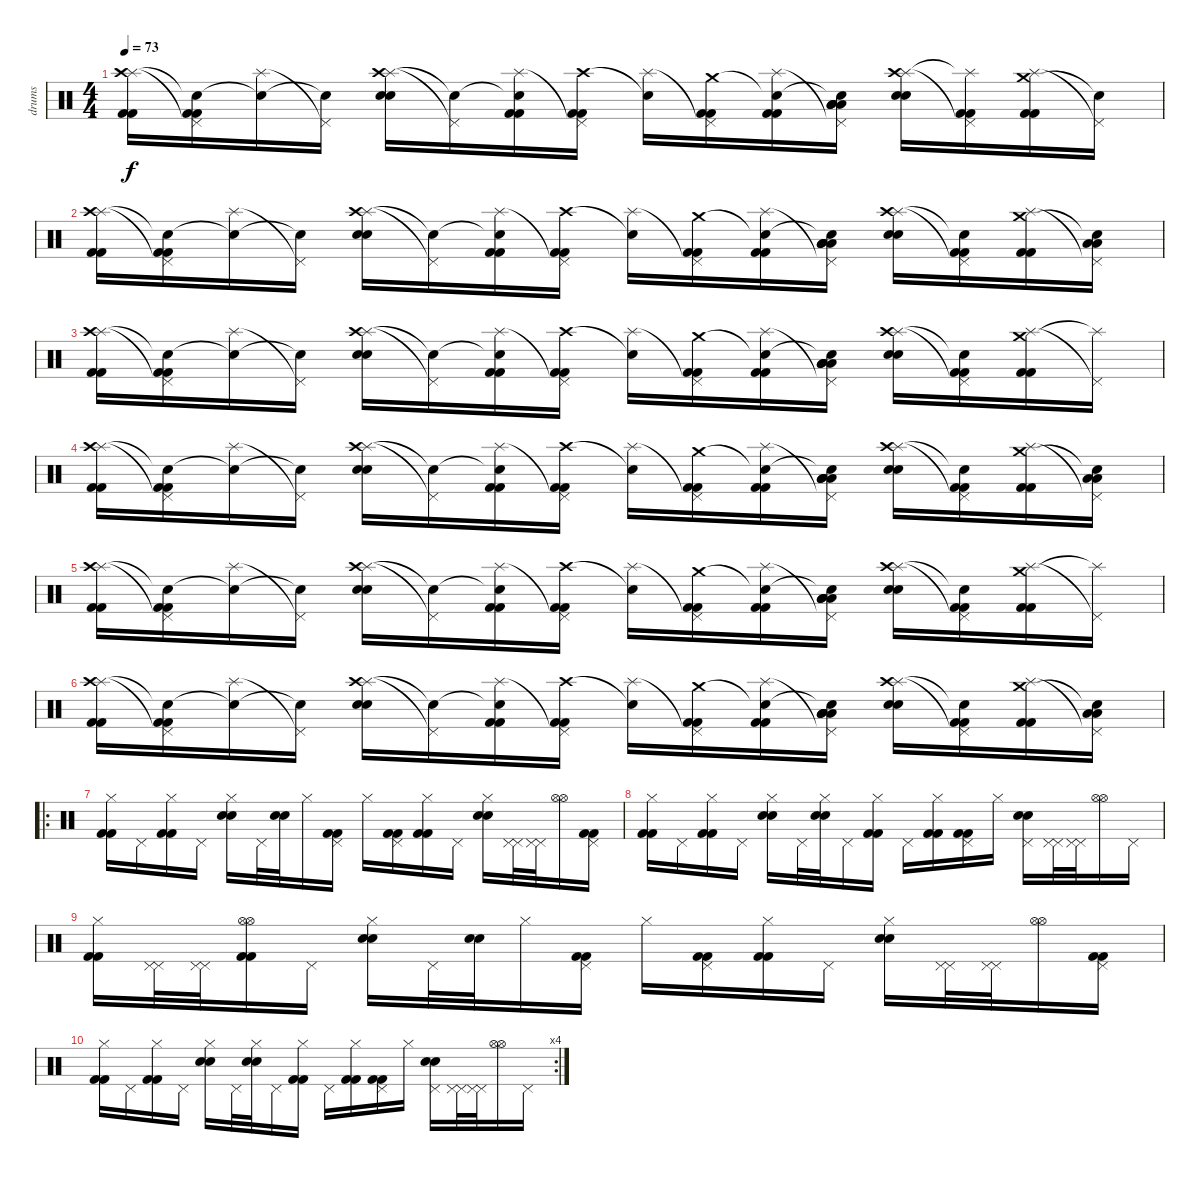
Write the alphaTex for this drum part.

\track ("drums" "drums") {instrument percussion}
\staff {score}
\articulation defaults
\ts (4 4)
\tempo 73
\clef neutral
\ks c
("Splash (hit)" "Crash high (hit)" "Kick (hit) 2" "Kick (hit) 2").16{dy f} ("Pedal Hi-Hat (hit)"{t} "Snare (hit)"{t} "Kick (hit) 2" "Kick (hit) 2").16 ("Splash (hit)" "Snare (hit)"{t}).16 ("Pedal Hi-Hat (hit)"{t} "Snare (hit)"{t}).16 ("Splash (hit)" "Crash high (hit)" "Electric Snare (hit)" "Electric Snare (hit)").16 ("Pedal Hi-Hat (hit)"{t} "Snare (hit)"{t}).16 ("Splash (hit)" "Snare (hit)"{t} "Kick (hit) 2" "Kick (hit) 2").16 ("Pedal Hi-Hat (hit)"{t} "Crash high (hit)" "Kick (hit) 2" "Kick (hit) 2").16 ("Splash (hit)" "Snare (hit)"{t}).16 ("Pedal Hi-Hat (hit)"{t} "Crash medium (hit)" "Kick (hit) 2" "Kick (hit) 2").16 ("Splash (hit)" "Snare (hit)"{t} "Kick (hit) 2" "Kick (hit) 2").16 ("Pedal Hi-Hat (hit)"{t} "Snare (hit)"{t} "Low Tom (hit)" "Low Tom (hit)" "Low Tom (hit)" "Low Tom (hit)").16 ("Splash (hit)" "Crash high (hit)" "Electric Snare (hit)" "Electric Snare (hit)").16 ("Pedal Hi-Hat (hit)"{t} "Splash (hit)"{t} "Kick (hit) 2" "Kick (hit) 2").16 ("Splash (hit)" "Crash medium (hit)" "Kick (hit) 2" "Kick (hit) 2").16 ("Pedal Hi-Hat (hit)"{t} "Snare (hit)"{t}).16 |
("Splash (hit)" "Crash high (hit)" "Kick (hit) 2" "Kick (hit) 2").16 ("Pedal Hi-Hat (hit)"{t} "Snare (hit)"{t} "Kick (hit) 2" "Kick (hit) 2").16 ("Splash (hit)" "Snare (hit)"{t}).16 ("Pedal Hi-Hat (hit)"{t} "Snare (hit)"{t}).16 ("Splash (hit)" "Crash high (hit)" "Electric Snare (hit)" "Electric Snare (hit)").16 ("Pedal Hi-Hat (hit)"{t} "Snare (hit)"{t}).16 ("Splash (hit)" "Snare (hit)"{t} "Kick (hit) 2" "Kick (hit) 2").16 ("Pedal Hi-Hat (hit)"{t} "Crash high (hit)" "Kick (hit) 2" "Kick (hit) 2").16 ("Splash (hit)" "Snare (hit)"{t}).16 ("Pedal Hi-Hat (hit)"{t} "Crash medium (hit)" "Kick (hit) 2" "Kick (hit) 2").16 ("Splash (hit)" "Snare (hit)"{t} "Kick (hit) 2" "Kick (hit) 2").16 ("Pedal Hi-Hat (hit)"{t} "Snare (hit)"{t} "Low Tom (hit)" "Low Tom (hit)" "Low Tom (hit)" "Low Tom (hit)").16 ("Splash (hit)" "Crash high (hit)" "Electric Snare (hit)" "Electric Snare (hit)").16 ("Pedal Hi-Hat (hit)"{t} "Snare (hit)"{t} "Kick (hit) 2" "Kick (hit) 2").16 ("Splash (hit)" "Crash medium (hit)" "Kick (hit) 2" "Kick (hit) 2").16 ("Pedal Hi-Hat (hit)"{t} "Snare (hit)"{t} "Low Tom (hit)" "Low Tom (hit)").16 |
("Splash (hit)" "Crash high (hit)" "Kick (hit) 2" "Kick (hit) 2").16 ("Pedal Hi-Hat (hit)"{t} "Snare (hit)"{t} "Kick (hit) 2" "Kick (hit) 2").16 ("Splash (hit)" "Snare (hit)"{t}).16 ("Pedal Hi-Hat (hit)"{t} "Snare (hit)"{t}).16 ("Splash (hit)" "Crash high (hit)" "Electric Snare (hit)" "Electric Snare (hit)").16 ("Pedal Hi-Hat (hit)"{t} "Snare (hit)"{t}).16 ("Splash (hit)" "Snare (hit)"{t} "Kick (hit) 2" "Kick (hit) 2").16 ("Pedal Hi-Hat (hit)"{t} "Crash high (hit)" "Kick (hit) 2" "Kick (hit) 2").16 ("Splash (hit)" "Snare (hit)"{t}).16 ("Pedal Hi-Hat (hit)"{t} "Crash medium (hit)" "Kick (hit) 2" "Kick (hit) 2").16 ("Splash (hit)" "Snare (hit)"{t} "Kick (hit) 2" "Kick (hit) 2").16 ("Pedal Hi-Hat (hit)"{t} "Snare (hit)"{t} "Low Tom (hit)" "Low Tom (hit)" "Low Tom (hit)" "Low Tom (hit)").16 ("Splash (hit)" "Crash high (hit)" "Electric Snare (hit)" "Electric Snare (hit)").16 ("Pedal Hi-Hat (hit)"{t} "Snare (hit)"{t} "Kick (hit) 2" "Kick (hit) 2").16 ("Splash (hit)" "Crash medium (hit)" "Kick (hit) 2" "Kick (hit) 2").16 ("Pedal Hi-Hat (hit)"{t} "Splash (hit)"{t}).16 |
("Splash (hit)" "Crash high (hit)" "Kick (hit) 2" "Kick (hit) 2").16 ("Pedal Hi-Hat (hit)"{t} "Snare (hit)"{t} "Kick (hit) 2" "Kick (hit) 2").16 ("Splash (hit)" "Snare (hit)"{t}).16 ("Pedal Hi-Hat (hit)"{t} "Snare (hit)"{t}).16 ("Splash (hit)" "Crash high (hit)" "Electric Snare (hit)" "Electric Snare (hit)").16 ("Pedal Hi-Hat (hit)"{t} "Snare (hit)"{t}).16 ("Splash (hit)" "Snare (hit)"{t} "Kick (hit) 2" "Kick (hit) 2").16 ("Pedal Hi-Hat (hit)"{t} "Crash high (hit)" "Kick (hit) 2" "Kick (hit) 2").16 ("Splash (hit)" "Snare (hit)"{t}).16 ("Pedal Hi-Hat (hit)"{t} "Crash medium (hit)" "Kick (hit) 2" "Kick (hit) 2").16 ("Splash (hit)" "Snare (hit)"{t} "Kick (hit) 2" "Kick (hit) 2").16 ("Pedal Hi-Hat (hit)"{t} "Snare (hit)"{t} "Low Tom (hit)" "Low Tom (hit)" "Low Tom (hit)" "Low Tom (hit)").16 ("Splash (hit)" "Crash high (hit)" "Electric Snare (hit)" "Electric Snare (hit)").16 ("Pedal Hi-Hat (hit)"{t} "Snare (hit)"{t} "Kick (hit) 2" "Kick (hit) 2").16 ("Splash (hit)" "Crash medium (hit)" "Kick (hit) 2" "Kick (hit) 2").16 ("Pedal Hi-Hat (hit)"{t} "Snare (hit)"{t} "Low Tom (hit)" "Low Tom (hit)").16 |
("Splash (hit)" "Crash high (hit)" "Kick (hit) 2" "Kick (hit) 2").16 ("Pedal Hi-Hat (hit)"{t} "Snare (hit)"{t} "Kick (hit) 2" "Kick (hit) 2").16 ("Splash (hit)" "Snare (hit)"{t}).16 ("Pedal Hi-Hat (hit)"{t} "Snare (hit)"{t}).16 ("Splash (hit)" "Crash high (hit)" "Electric Snare (hit)" "Electric Snare (hit)").16 ("Pedal Hi-Hat (hit)"{t} "Snare (hit)"{t}).16 ("Splash (hit)" "Snare (hit)"{t} "Kick (hit) 2" "Kick (hit) 2").16 ("Pedal Hi-Hat (hit)"{t} "Crash high (hit)" "Kick (hit) 2" "Kick (hit) 2").16 ("Splash (hit)" "Snare (hit)"{t}).16 ("Pedal Hi-Hat (hit)"{t} "Crash medium (hit)" "Kick (hit) 2" "Kick (hit) 2").16 ("Splash (hit)" "Snare (hit)"{t} "Kick (hit) 2" "Kick (hit) 2").16 ("Pedal Hi-Hat (hit)"{t} "Snare (hit)"{t} "Low Tom (hit)" "Low Tom (hit)" "Low Tom (hit)" "Low Tom (hit)").16 ("Splash (hit)" "Crash high (hit)" "Electric Snare (hit)" "Electric Snare (hit)").16 ("Pedal Hi-Hat (hit)"{t} "Snare (hit)"{t} "Kick (hit) 2" "Kick (hit) 2").16 ("Splash (hit)" "Crash medium (hit)" "Kick (hit) 2" "Kick (hit) 2").16 ("Pedal Hi-Hat (hit)"{t} "Splash (hit)"{t}).16 |
("Splash (hit)" "Crash high (hit)" "Kick (hit) 2" "Kick (hit) 2").16 ("Pedal Hi-Hat (hit)"{t} "Snare (hit)"{t} "Kick (hit) 2" "Kick (hit) 2").16 ("Splash (hit)" "Snare (hit)"{t}).16 ("Pedal Hi-Hat (hit)"{t} "Snare (hit)"{t}).16 ("Splash (hit)" "Crash high (hit)" "Electric Snare (hit)" "Electric Snare (hit)").16 ("Pedal Hi-Hat (hit)"{t} "Snare (hit)"{t}).16 ("Splash (hit)" "Snare (hit)"{t} "Kick (hit) 2" "Kick (hit) 2").16 ("Pedal Hi-Hat (hit)"{t} "Crash high (hit)" "Kick (hit) 2" "Kick (hit) 2").16 ("Splash (hit)" "Snare (hit)"{t}).16 ("Pedal Hi-Hat (hit)"{t} "Crash medium (hit)" "Kick (hit) 2" "Kick (hit) 2").16 ("Splash (hit)" "Snare (hit)"{t} "Kick (hit) 2" "Kick (hit) 2").16 ("Pedal Hi-Hat (hit)"{t} "Snare (hit)"{t} "Low Tom (hit)" "Low Tom (hit)" "Low Tom (hit)" "Low Tom (hit)").16 ("Splash (hit)" "Crash high (hit)" "Electric Snare (hit)" "Electric Snare (hit)").16 ("Pedal Hi-Hat (hit)"{t} "Snare (hit)"{t} "Kick (hit) 2" "Kick (hit) 2").16 ("Splash (hit)" "Crash medium (hit)" "Kick (hit) 2" "Kick (hit) 2").16 ("Pedal Hi-Hat (hit)"{t} "Snare (hit)"{t} "Low Tom (hit)" "Low Tom (hit)").16 |
\ro
("Hi-Hat (closed)" "Kick (hit) 2" "Kick (hit) 2").16 "Pedal Hi-Hat (hit)".16 ("Hi-Hat (closed)" "Kick (hit) 2" "Kick (hit) 2").16 "Pedal Hi-Hat (hit)".16 ("Hi-Hat (closed)" "Electric Snare (hit)" "Electric Snare (hit)").16 "Pedal Hi-Hat (hit)".32 ("Electric Snare (hit)" "Electric Snare (hit)").32 "Hi-Hat (closed)".16 ("Pedal Hi-Hat (hit)" "Kick (hit) 2" "Kick (hit) 2").16 "Hi-Hat (closed)".16 ("Pedal Hi-Hat (hit)" "Kick (hit) 2" "Kick (hit) 2").16 ("Hi-Hat (closed)" "Kick (hit) 2" "Kick (hit) 2").16 "Pedal Hi-Hat (hit)".16 ("Hi-Hat (closed)" "Electric Snare (hit)" "Electric Snare (hit)").16 ("Pedal Hi-Hat (hit)" "Pedal Hi-Hat (hit)").32 ("Pedal Hi-Hat (hit)" "Pedal Hi-Hat (hit)").32 ("Hi-Hat (open)" "Hi-Hat (open)").16 ("Pedal Hi-Hat (hit)" "Kick (hit) 2" "Kick (hit) 2").16 |
("Hi-Hat (closed)" "Kick (hit) 2" "Kick (hit) 2").16 "Pedal Hi-Hat (hit)".16 ("Hi-Hat (closed)" "Kick (hit) 2" "Kick (hit) 2").16 "Pedal Hi-Hat (hit)".16 ("Hi-Hat (closed)" "Electric Snare (hit)" "Electric Snare (hit)").16 "Pedal Hi-Hat (hit)".32 ("Hi-Hat (closed)" "Electric Snare (hit)" "Electric Snare (hit)").32 "Pedal Hi-Hat (hit)".16 ("Hi-Hat (closed)" "Kick (hit) 2" "Kick (hit) 2").16 "Pedal Hi-Hat (hit)".16 ("Hi-Hat (closed)" "Kick (hit) 2" "Kick (hit) 2").16 ("Pedal Hi-Hat (hit)" "Kick (hit) 2" "Kick (hit) 2").16 "Hi-Hat (closed)".16 ("Pedal Hi-Hat (hit)" "Electric Snare (hit)" "Electric Snare (hit)").16 ("Pedal Hi-Hat (hit)" "Pedal Hi-Hat (hit)").32 ("Pedal Hi-Hat (hit)" "Pedal Hi-Hat (hit)").32 ("Hi-Hat (open)" "Hi-Hat (open)").16 "Pedal Hi-Hat (hit)".16 |
("Hi-Hat (closed)" "Kick (hit) 2" "Kick (hit) 2").16 ("Pedal Hi-Hat (hit)" "Pedal Hi-Hat (hit)").32 ("Pedal Hi-Hat (hit)" "Pedal Hi-Hat (hit)").32 ("Hi-Hat (open)" "Hi-Hat (open)" "Kick (hit) 2" "Kick (hit) 2").16 "Pedal Hi-Hat (hit)".16 ("Hi-Hat (closed)" "Electric Snare (hit)" "Electric Snare (hit)").16 "Pedal Hi-Hat (hit)".32 ("Electric Snare (hit)" "Electric Snare (hit)").32 "Hi-Hat (closed)".16 ("Pedal Hi-Hat (hit)" "Kick (hit) 2" "Kick (hit) 2").16 "Hi-Hat (closed)".16 ("Pedal Hi-Hat (hit)" "Kick (hit) 2" "Kick (hit) 2").16 ("Hi-Hat (closed)" "Kick (hit) 2" "Kick (hit) 2").16 "Pedal Hi-Hat (hit)".16 ("Hi-Hat (closed)" "Electric Snare (hit)" "Electric Snare (hit)").16 ("Pedal Hi-Hat (hit)" "Pedal Hi-Hat (hit)").32 ("Pedal Hi-Hat (hit)" "Pedal Hi-Hat (hit)").32 ("Hi-Hat (open)" "Hi-Hat (open)").16 ("Pedal Hi-Hat (hit)" "Kick (hit) 2" "Kick (hit) 2").16 |
\rc 4
("Hi-Hat (closed)" "Kick (hit) 2" "Kick (hit) 2").16 "Pedal Hi-Hat (hit)".16 ("Hi-Hat (closed)" "Kick (hit) 2" "Kick (hit) 2").16 "Pedal Hi-Hat (hit)".16 ("Hi-Hat (closed)" "Electric Snare (hit)" "Electric Snare (hit)").16 "Pedal Hi-Hat (hit)".32 ("Hi-Hat (closed)" "Electric Snare (hit)" "Electric Snare (hit)").32 "Pedal Hi-Hat (hit)".16 ("Hi-Hat (closed)" "Kick (hit) 2" "Kick (hit) 2").16 "Pedal Hi-Hat (hit)".16 ("Hi-Hat (closed)" "Kick (hit) 2" "Kick (hit) 2").16 ("Pedal Hi-Hat (hit)" "Kick (hit) 2" "Kick (hit) 2").16 "Hi-Hat (closed)".16 ("Pedal Hi-Hat (hit)" "Electric Snare (hit)" "Electric Snare (hit)").16 ("Pedal Hi-Hat (hit)" "Pedal Hi-Hat (hit)").32 ("Pedal Hi-Hat (hit)" "Pedal Hi-Hat (hit)").32 ("Hi-Hat (open)" "Hi-Hat (open)").16 "Pedal Hi-Hat (hit)".16
